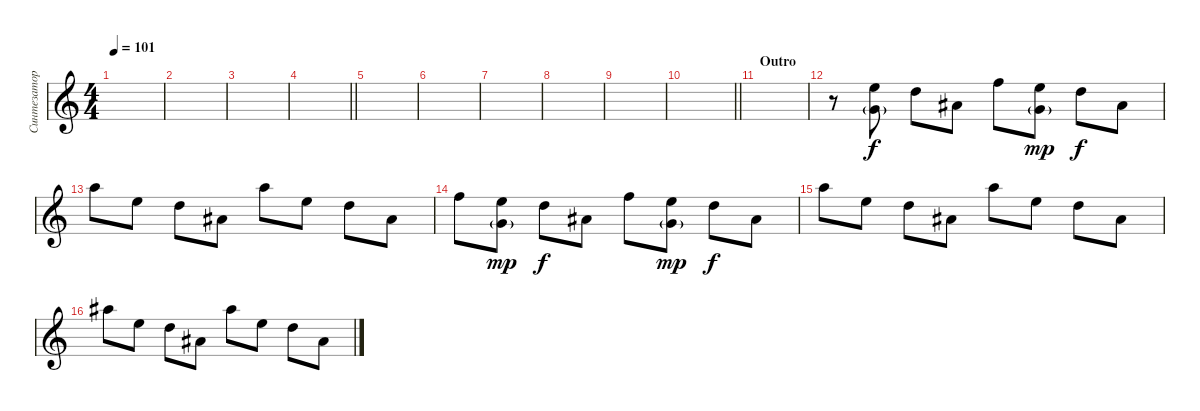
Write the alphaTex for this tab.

\track ("Синтезатор" "Синтезатор") {instrument honkytonkpiano}
\staff {score}
\tuning (E4 B3 G3 D3 A2 E2) {hide}
\ts (4 4)
\tempo 101
\clef g2
\ks c
|
|
|
\barLineRight lightlight
|
|
|
|
|
|
\barLineRight lightlight
|
\section ("" "Outro")
|
r.8 (12.1 8.2{g}).8 10.1.8{dy f} 6.1.8 13.1.8 (12.1 8.2{g}).8{dy mp} 10.1.8{dy f} 6.1.8 |
17.1.8 12.1.8 10.1.8 6.1.8 17.1.8 12.1.8 10.1.8 6.1.8 |
13.1.8 (12.1 8.2{g}).8{dy mp} 10.1.8{dy f} 6.1.8 13.1.8 (12.1 8.2{g}).8{dy mp} 10.1.8{dy f} 6.1.8 |
17.1.8 12.1.8 10.1.8 6.1.8 17.1.8 12.1.8 10.1.8 6.1.8 |
18.1.8 12.1.8 10.1.8 6.1.8 18.1.8 12.1.8 10.1.8 6.1.8
